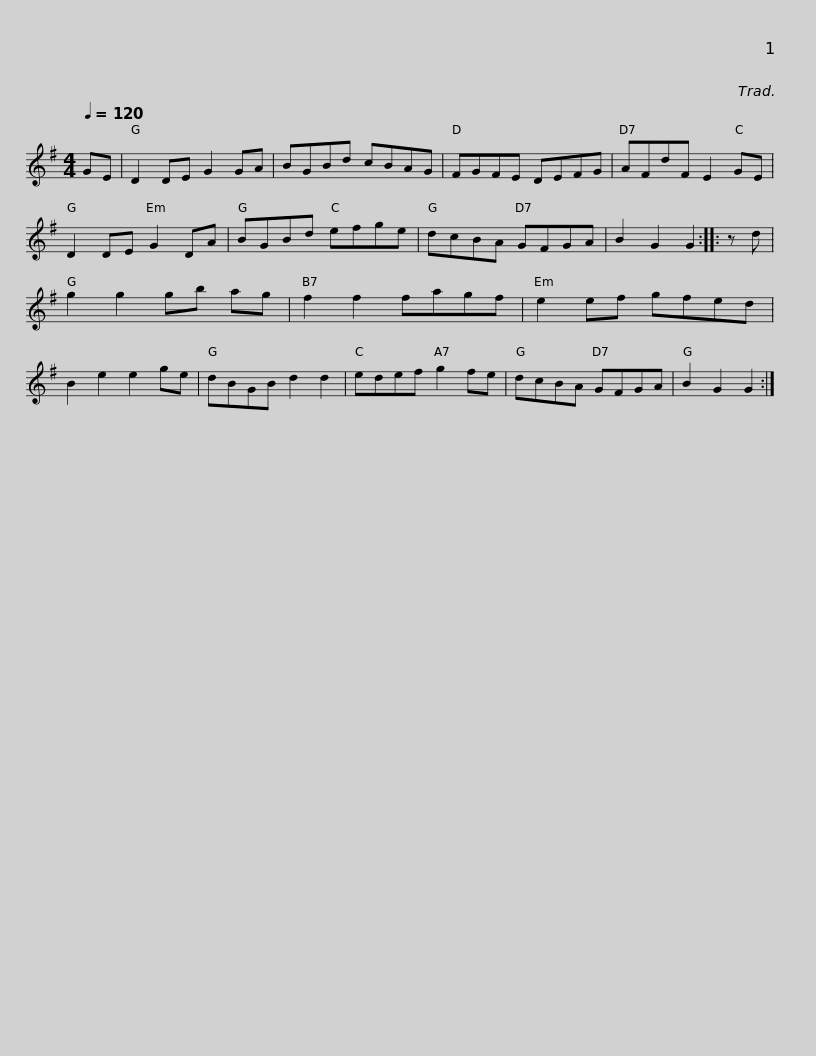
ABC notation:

X:1
L:1/8
Q:1/4=120
M:4/4
I:linebreak $
K:G
V:1 treble
V:1
 GE | D2 DE G2 GA | BGBd cBAG | FGFE DEFG | AFdF E2 GE | %5
 D2 DE G2 DA |$ BGBd efge | dcBA GFGA | B2 G2 G2 :: z d | %10
 g2 g2 gb ag | f2 f2 fagf | e2 ef gfed |$ B2 e2 e2 ge | dBGB d2 d2 | %15
 edef g2 fe | dcBA GFGA | B2 G2 G2 :| %18
